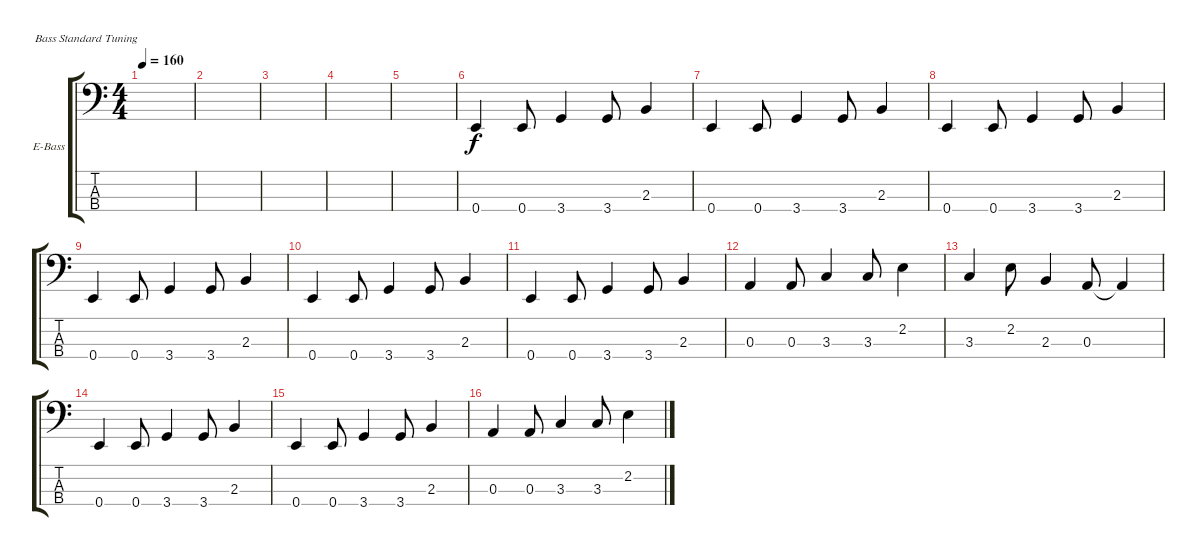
\defaultSystemsLayout 4
\bracketExtendMode groupsimilarinstruments
\firstSystemTrackNameOrientation horizontal
\otherSystemsTrackNameOrientation horizontal
\track ("Electric Bass" "E-Bass") {instrument electricbassfinger}
\staff {score tabs}
\tuning (G2 D2 A1 E1)
\ts (4 4)
\tempo 160
\clef f4
\ks c
|
|
|
|
|
0.4.4 0.4.8 3.4.4 3.4.8 2.3.4 |
0.4.4 0.4.8 3.4.4 3.4.8 2.3.4 |
0.4.4 0.4.8 3.4.4 3.4.8 2.3.4 |
0.4.4 0.4.8 3.4.4 3.4.8 2.3.4 |
0.4.4 0.4.8 3.4.4 3.4.8 2.3.4 |
0.4.4 0.4.8 3.4.4 3.4.8 2.3.4 |
0.3.4 0.3.8 3.3.4 3.3.8 2.2.4 |
3.3.4 2.2.8 2.3.4 0.3.8 0.3{t}.4 |
0.4.4 0.4.8 3.4.4 3.4.8 2.3.4 |
0.4.4 0.4.8 3.4.4 3.4.8 2.3.4 |
0.3.4 0.3.8 3.3.4 3.3.8 2.2.4
